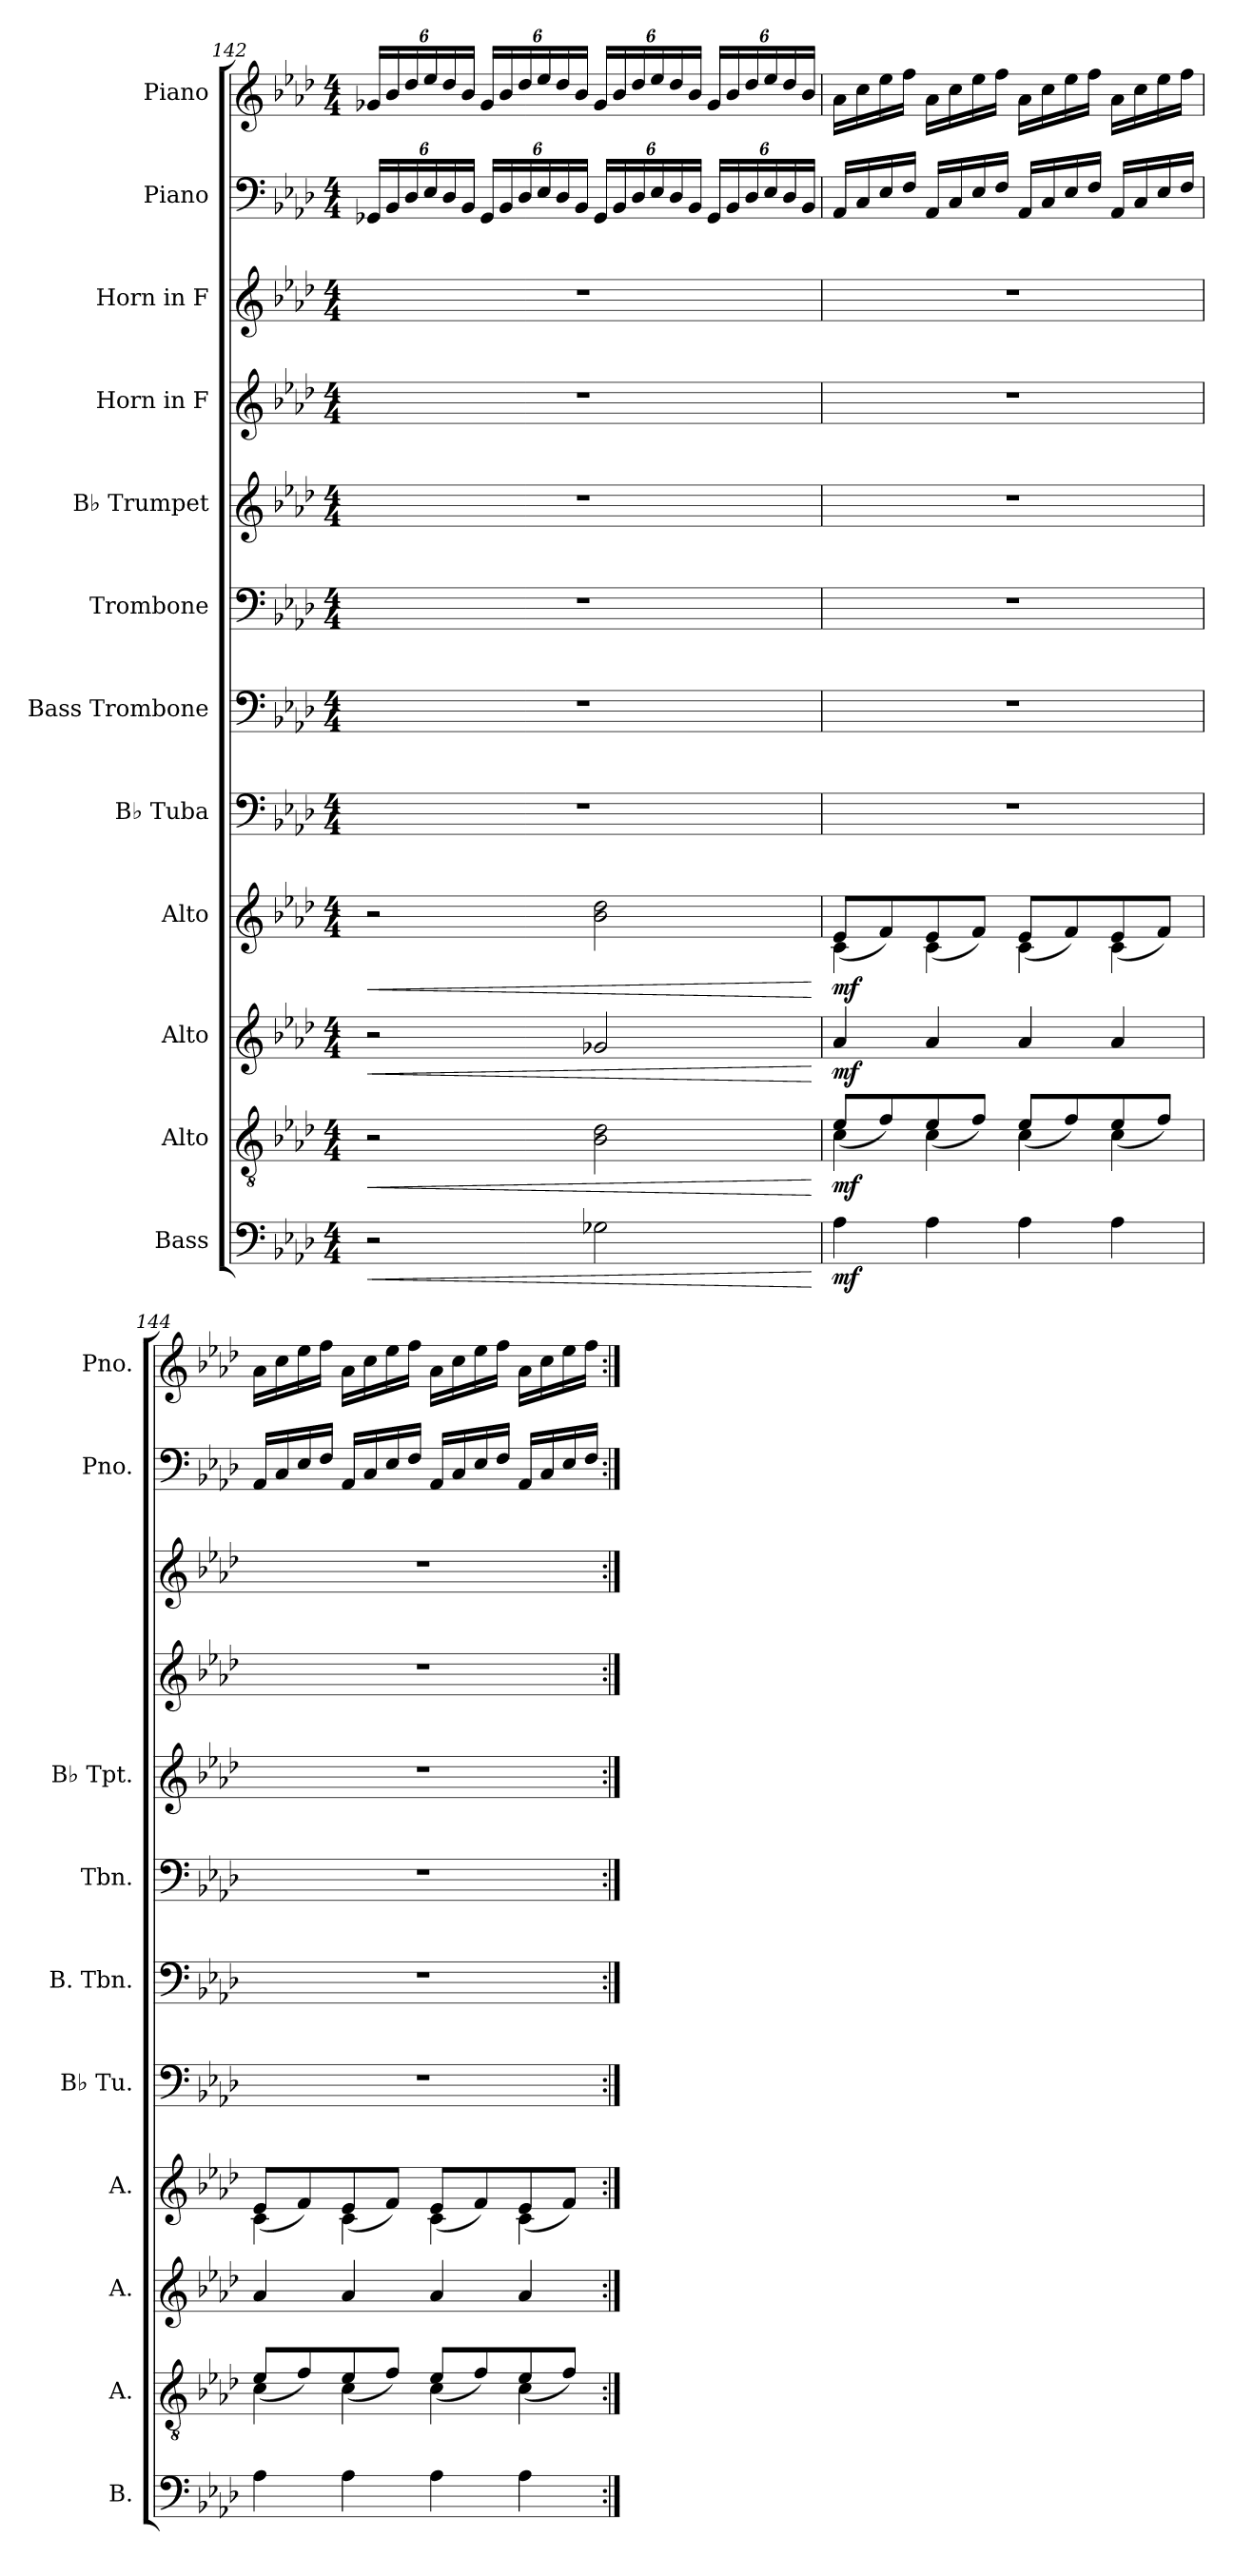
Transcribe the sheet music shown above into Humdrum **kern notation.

**kern	**dynam	**kern	**dynam	**kern	**dynam	**kern	**dynam	**kern	**kern	**kern	**kern	**kern	**kern	**kern	**kern
*part12	*part12	*part11	*part11	*part10	*part10	*part9	*part9	*part8	*part7	*part6	*part5	*part4	*part3	*part2	*part1
*staff12	*staff12	*staff11	*staff11	*staff10	*staff10	*staff9	*staff9	*staff8	*staff7	*staff6	*staff5	*staff4	*staff3	*staff2	*staff1
*I"Bass	*	*I"Alto	*	*I"Alto	*	*I"Alto	*	*I"B♭ Tuba	*I"Bass Trombone	*I"Trombone	*I"B♭ Trumpet	*I"Horn in F	*I"Horn in F	*I"Piano	*I"Piano
*I'B.	*	*I'A.	*	*I'A.	*	*I'A.	*	*I'B♭ Tu.	*I'B. Tbn.	*I'Tbn.	*I'B♭ Tpt.	*	*	*I'Pno.	*I'Pno.
!!LO:PB:g=z
*clefF4	*	*clefGv2	*	*clefG2	*	*clefG2	*	*clefF4	*clefF4	*clefF4	*clefG2	*clefG2	*clefG2	*clefF4	*clefG2
*	*	*	*	*	*	*	*	*	*	*	*ITrd1c2	*ITrd4c7	*ITrd4c7	*	*
*k[b-e-a-d-]	*	*k[b-e-a-d-]	*	*k[b-e-a-d-]	*	*k[b-e-a-d-]	*	*k[b-e-a-d-]	*k[b-e-a-d-]	*k[b-e-a-d-]	*k[b-e-a-d-g-c-]	*k[b-e-a-d-g-]	*k[b-e-a-d-g-]	*k[b-e-a-d-]	*k[b-e-a-d-]
*M4/4	*	*M4/4	*	*M4/4	*	*M4/4	*	*M4/4	*M4/4	*M4/4	*M4/4	*M4/4	*M4/4	*M4/4	*M4/4
=142	=142	=142	=142	=142	=142	=142	=142	=142	=142	=142	=142	=142	=142	=142	=142
!	!LO:HP:b	!	!LO:HP:b	!	!LO:HP:b	!	!LO:HP:b	!	!	!	!	!	!	!	!
*	*	*	*	*	*	*	*	*	*	*	*	*	*	*Xbrackettup	*Xbrackettup
2r	<	2r	<	2r	<	2r	<	1r	1r	1r	1r	1r	1r	24GG-X/LL	24g-X/LL
.	.	.	.	.	.	.	.	.	.	.	.	.	.	24BB-/	24b-/
.	.	.	.	.	.	.	.	.	.	.	.	.	.	24D-/	24dd-/
.	.	.	.	.	.	.	.	.	.	.	.	.	.	24E-/	24ee-/
.	.	.	.	.	.	.	.	.	.	.	.	.	.	24D-/	24dd-/
.	.	.	.	.	.	.	.	.	.	.	.	.	.	24BB-/JJ	24b-/JJ
.	.	.	.	.	.	.	.	.	.	.	.	.	.	24GG-/LL	24g-/LL
.	.	.	.	.	.	.	.	.	.	.	.	.	.	24BB-/	24b-/
.	.	.	.	.	.	.	.	.	.	.	.	.	.	24D-/	24dd-/
.	.	.	.	.	.	.	.	.	.	.	.	.	.	24E-/	24ee-/
.	.	.	.	.	.	.	.	.	.	.	.	.	.	24D-/	24dd-/
.	.	.	.	.	.	.	.	.	.	.	.	.	.	24BB-/JJ	24b-/JJ
2G-X\	.	2B-\ 2d-\	.	2g-X/	.	2b-\ 2dd-\	.	.	.	.	.	.	.	24GG-/LL	24g-/LL
.	.	.	.	.	.	.	.	.	.	.	.	.	.	24BB-/	24b-/
.	.	.	.	.	.	.	.	.	.	.	.	.	.	24D-/	24dd-/
.	.	.	.	.	.	.	.	.	.	.	.	.	.	24E-/	24ee-/
.	.	.	.	.	.	.	.	.	.	.	.	.	.	24D-/	24dd-/
.	.	.	.	.	.	.	.	.	.	.	.	.	.	24BB-/JJ	24b-/JJ
.	.	.	.	.	.	.	.	.	.	.	.	.	.	24GG-/LL	24g-/LL
.	.	.	.	.	.	.	.	.	.	.	.	.	.	24BB-/	24b-/
.	.	.	.	.	.	.	.	.	.	.	.	.	.	24D-/	24dd-/
.	.	.	.	.	.	.	.	.	.	.	.	.	.	24E-/	24ee-/
.	.	.	.	.	.	.	.	.	.	.	.	.	.	24D-/	24dd-/
.	.	.	.	.	.	.	.	.	.	.	.	.	.	24BB-/JJ	24b-/JJ
.	[	.	[	.	[	.	[	.	.	.	.	.	.	.	.
=143	=143	=143	=143	=143	=143	=143	=143	=143	=143	=143	=143	=143	=143	=143	=143
*	*	*^	*	*	*	*^	*	*	*	*	*	*	*	*	*
!	!LO:DY:b	!	!	!LO:DY:b	!	!LO:DY:b	!	!	!LO:DY:b	!	!	!	!	!	!	!	!
4A-\	mf	4c\	(8e-/L	mf	4a-/	mf	4c\	(8e-/L	mf	1r	1r	1r	1r	1r	1r	16AA-/LL	16a-\LL
.	.	.	.	.	.	.	.	.	.	.	.	.	.	.	.	16C/	16cc\
.	.	.	8f/)	.	.	.	.	8f/)	.	.	.	.	.	.	.	16E-/	16ee-\
.	.	.	.	.	.	.	.	.	.	.	.	.	.	.	.	16F/JJ	16ff\JJ
4A-\	.	4c\	(8e-/	.	4a-/	.	4c\	(8e-/	.	.	.	.	.	.	.	16AA-/LL	16a-\LL
.	.	.	.	.	.	.	.	.	.	.	.	.	.	.	.	16C/	16cc\
.	.	.	8f/J)	.	.	.	.	8f/J)	.	.	.	.	.	.	.	16E-/	16ee-\
.	.	.	.	.	.	.	.	.	.	.	.	.	.	.	.	16F/JJ	16ff\JJ
4A-\	.	4c\	(8e-/L	.	4a-/	.	4c\	(8e-/L	.	.	.	.	.	.	.	16AA-/LL	16a-\LL
.	.	.	.	.	.	.	.	.	.	.	.	.	.	.	.	16C/	16cc\
.	.	.	8f/)	.	.	.	.	8f/)	.	.	.	.	.	.	.	16E-/	16ee-\
.	.	.	.	.	.	.	.	.	.	.	.	.	.	.	.	16F/JJ	16ff\JJ
4A-\	.	4c\	(8e-/	.	4a-/	.	4c\	(8e-/	.	.	.	.	.	.	.	16AA-/LL	16a-\LL
.	.	.	.	.	.	.	.	.	.	.	.	.	.	.	.	16C/	16cc\
.	.	.	8f/J)	.	.	.	.	8f/J)	.	.	.	.	.	.	.	16E-/	16ee-\
.	.	.	.	.	.	.	.	.	.	.	.	.	.	.	.	16F/JJ	16ff\JJ
!!LO:PB:g=z
=144	=144	=144	=144	=144	=144	=144	=144	=144	=144	=144	=144	=144	=144	=144	=144	=144	=144
4A-\	.	4c\	(8e-/L	.	4a-/	.	4c\	(8e-/L	.	1r	1r	1r	1r	1r	1r	16AA-/LL	16a-\LL
.	.	.	.	.	.	.	.	.	.	.	.	.	.	.	.	16C/	16cc\
.	.	.	8f/)	.	.	.	.	8f/)	.	.	.	.	.	.	.	16E-/	16ee-\
.	.	.	.	.	.	.	.	.	.	.	.	.	.	.	.	16F/JJ	16ff\JJ
4A-\	.	4c\	(8e-/	.	4a-/	.	4c\	(8e-/	.	.	.	.	.	.	.	16AA-/LL	16a-\LL
.	.	.	.	.	.	.	.	.	.	.	.	.	.	.	.	16C/	16cc\
.	.	.	8f/J)	.	.	.	.	8f/J)	.	.	.	.	.	.	.	16E-/	16ee-\
.	.	.	.	.	.	.	.	.	.	.	.	.	.	.	.	16F/JJ	16ff\JJ
4A-\	.	4c\	(8e-/L	.	4a-/	.	4c\	(8e-/L	.	.	.	.	.	.	.	16AA-/LL	16a-\LL
.	.	.	.	.	.	.	.	.	.	.	.	.	.	.	.	16C/	16cc\
.	.	.	8f/)	.	.	.	.	8f/)	.	.	.	.	.	.	.	16E-/	16ee-\
.	.	.	.	.	.	.	.	.	.	.	.	.	.	.	.	16F/JJ	16ff\JJ
4A-\	.	4c\	(8e-/	.	4a-/	.	4c\	(8e-/	.	.	.	.	.	.	.	16AA-/LL	16a-\LL
.	.	.	.	.	.	.	.	.	.	.	.	.	.	.	.	16C/	16cc\
.	.	.	8f/J)	.	.	.	.	8f/J)	.	.	.	.	.	.	.	16E-/	16ee-\
.	.	.	.	.	.	.	.	.	.	.	.	.	.	.	.	16F/JJ	16ff\JJ
*	*	*v	*v	*	*	*	*v	*v	*	*	*	*	*	*	*	*	*
=:|!	=:|!	=:|!	=:|!	=:|!	=:|!	=:|!	=:|!	=:|!	=:|!	=:|!	=:|!	=:|!	=:|!	=:|!	=:|!
*-	*-	*-	*-	*-	*-	*-	*-	*-	*-	*-	*-	*-	*-	*-	*-
